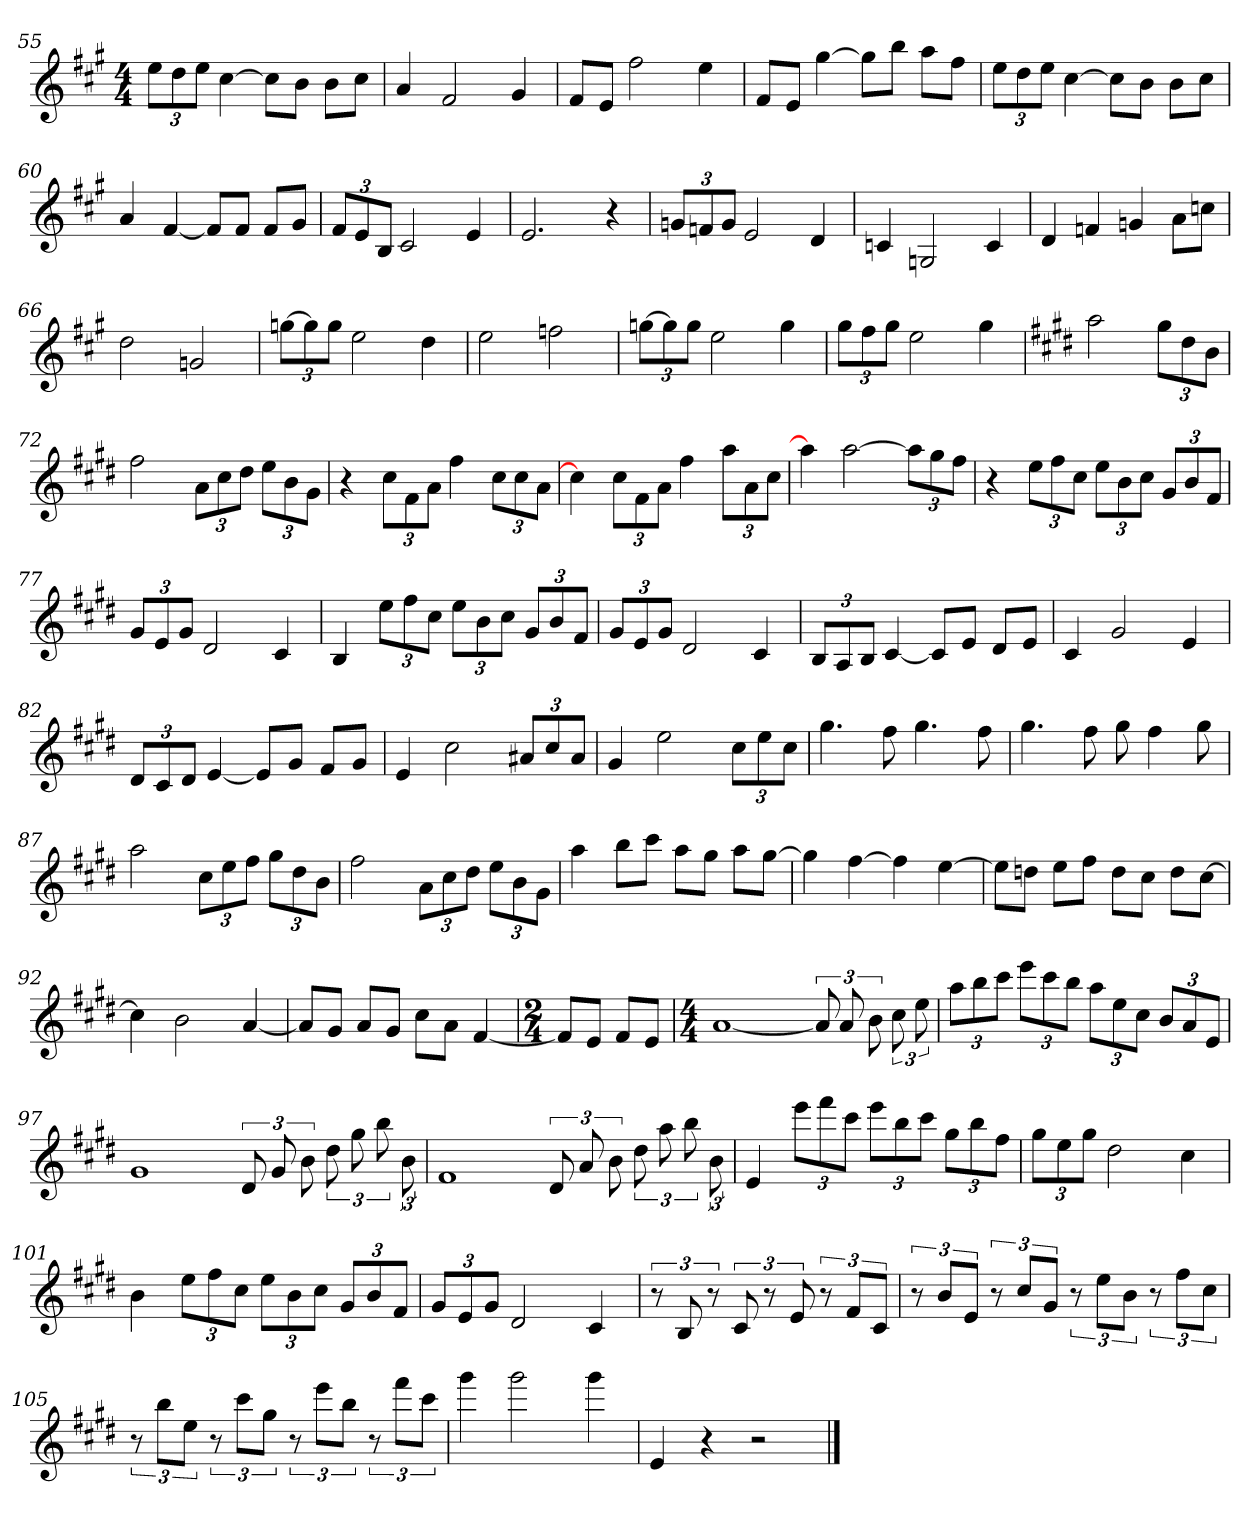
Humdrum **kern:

**kern
*part1
*staff1
*clefG2
*k[f#c#g#]
*A:
*M4/4
=55
12ee\L
12dd\
12ee\J
[4cc#
8cc#\L]
8b\J
8b\L
8cc#\J
=56
4a
2f#
4g#
=57
8f#/L
8e/J
2ff#
4ee
=58
8f#/L
8e/J
[4gg#
8gg#\L]
8bb\J
8aa\L
8ff#\J
=59
12ee\L
12dd\
12ee\J
[4cc#
8cc#\L]
8b\J
8b\L
8cc#\J
=60
4a
[4f#
8f#/L]
8f#/J
8f#/L
8g#/J
=61
12f#/L
12e/
12B/J
2c#
4e
=62
2.e
4r
=63
12gn/L
12fn/
12g/J
2e
4d
=64
4cn
2Gn
4c
=65
4d
4fn
4gn
8a\L
8ccn\J
=66
2dd
2gn
=67
[12ggn\L
12gg\]
12gg\J
2ee
4dd
=68
2ee
2ffn
=69
[12ggn\L
12gg\]
12gg\J
2ee
4gg
=70
12gg#\L
12ff#\
12gg#\J
2ee
4gg#
=71
*k[f#c#g#d#]
*E:
2aa
12gg#\L
12dd#\
12b\J
=72
2ff#
12a\L
12cc#\
12dd#\J
12ee\L
12b\
12g#\J
=73
4r
12cc#\L
12f#\
12a\J
4ff#
12cc#\L
12cc#\
12a\J
=74
4cc#]
12cc#\L
12f#\
12a\J
4ff#
12aa\L
12a\
12cc#\J
=75
4aa]
[2aa
12aa\L]
12gg#\
12ff#\J
=76
4r
12ee\L
12ff#\
12cc#\J
12ee\L
12b\
12cc#\J
12g#/L
12b/
12f#/J
=77
12g#/L
12e/
12g#/J
2d#
4c#
=78
4B
12ee\L
12ff#\
12cc#\J
12ee\L
12b\
12cc#\J
12g#/L
12b/
12f#/J
=79
12g#/L
12e/
12g#/J
2d#
4c#
=80
12B/L
12A/
12B/J
[4c#
8c#/L]
8e/J
8d#/L
8e/J
=81
4c#
2g#
4e
=82
12d#/L
12c#/
12d#/J
[4e
8e/L]
8g#/J
8f#/L
8g#/J
=83
4e
2cc#
12a#X/L
12cc#/
12a#/J
=84
4g#
2ee
12cc#\L
12ee\
12cc#\J
=85
4.gg#
8ff#
4.gg#
8ff#
=86
4.gg#
8ff#
8gg#
4ff#
8gg#
=87
2aa
12cc#\L
12ee\
12ff#\J
12gg#\L
12dd#\
12b\J
=88
2ff#
12a\L
12cc#\
12dd#\J
12ee\L
12b\
12g#\J
=89
4aa
8bb\L
8ccc#\J
8aa\L
8gg#\J
8aa\L
[8gg#\J
=90
4gg#]
[4ff#
4ff#]
[4ee
=91
8ee\L]
8ddn\J
8ee\L
8ff#\J
8dd\L
8cc#\J
8dd\L
[8cc#\J
=92
4cc#]
2b
[4a
=93
8a/L]
8g#/J
8a/L
8g#/J
8cc#\L
8a\J
[4f#
=94
*M2/4
8f#/L]
8e/J
8f#/L
8e/J
=95
*M4/4
[1a
12a]
12a
12b
12cc#
12ee
=96
12aa\L
12bb\
12ccc#\J
12eee\L
12ccc#\
12bb\J
12aa\L
12ee\
12cc#\J
12b/L
12a/
12e/J
=97
1g#
12d#
12g#
12b
12dd#
12gg#
12bb
12b
=98
1f#
12d#
12a
12b
12dd#
12aa
12bb
12b
=99
4e
12eee\L
12fff#\
12ccc#\J
12eee\L
12bb\
12ccc#\J
12gg#\L
12bb\
12ff#\J
=100
12gg#\L
12ee\
12gg#\J
2dd#
4cc#
=101
4b
12ee\L
12ff#\
12cc#\J
12ee\L
12b\
12cc#\J
12g#/L
12b/
12f#/J
=102
12g#/L
12e/
12g#/J
2d#
4c#
=103
12r
12B
12r
12c#
12r
12e
12r
12f#/L
12c#/J
=104
12r
12b/L
12e/J
12r
12cc#/L
12g#/J
12r
12ee\L
12b\J
12r
12ff#\L
12cc#\J
=105
12r
12bb\L
12ee\J
12r
12ccc#\L
12gg#\J
12r
12eee\L
12bb\J
12r
12fff#\L
12ccc#\J
=106
4ggg#
2ggg#
4ggg#
=107
4e
4r
2r
==
*-
